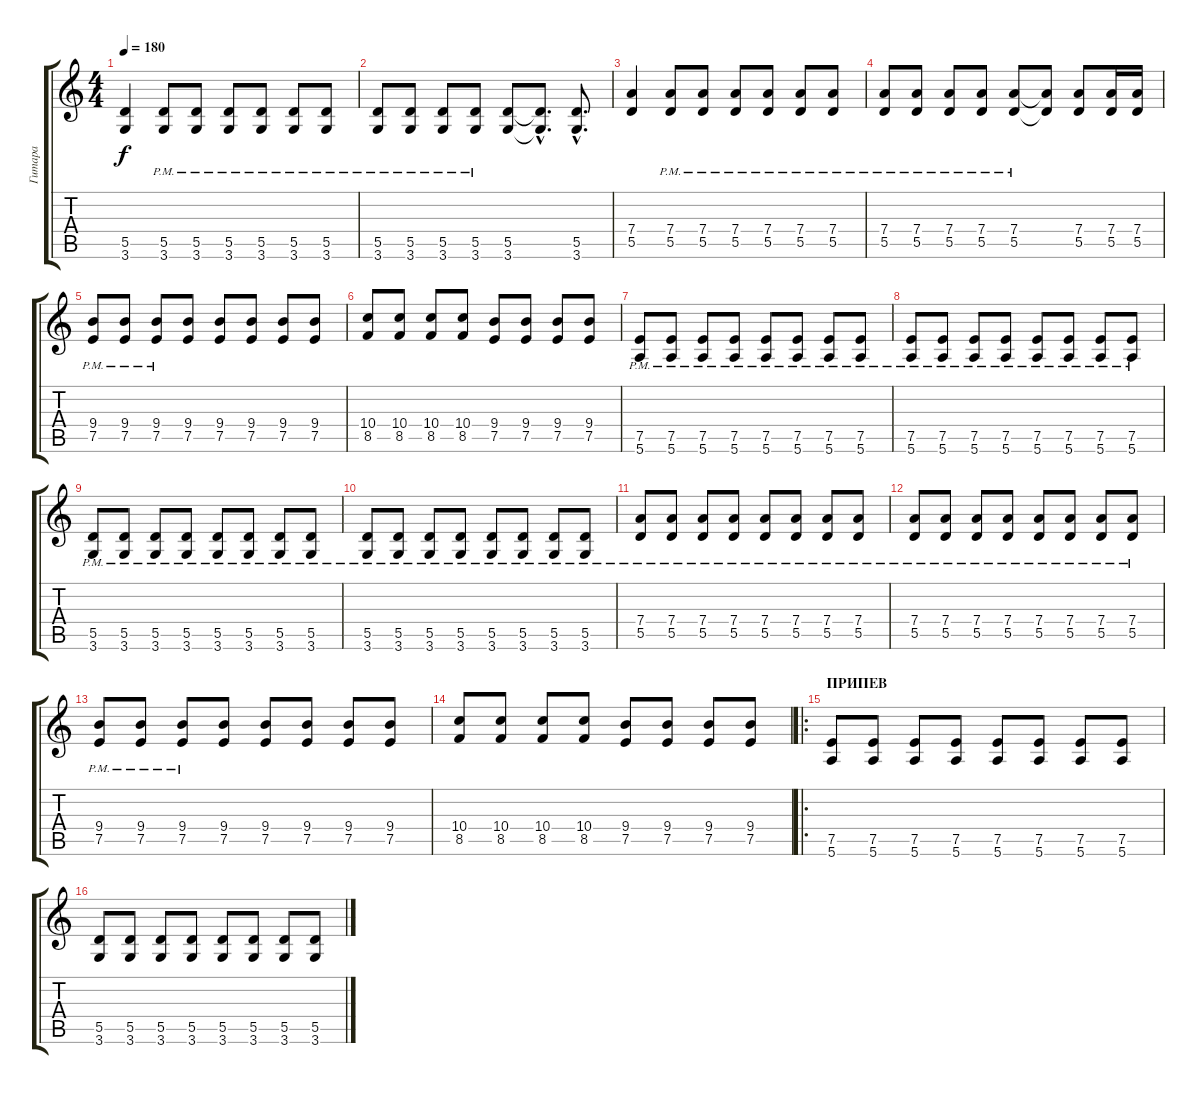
\track ("Гитара" "Гитара") {instrument distortionguitar}
\staff {score tabs}
\tuning (E4 B3 G3 D3 A2 E2) {hide}
\ts (4 4)
\tempo 180
\clef g2
\ks c
(5.5 3.6).4{dy f} (5.5{pm} 3.6{pm}).8 (5.5{pm} 3.6{pm}).8 (5.5{pm} 3.6{pm}).8 (5.5{pm} 3.6{pm}).8 (5.5{pm} 3.6{pm}).8 (5.5{pm} 3.6{pm}).8 |
(5.5{pm} 3.6{pm}).8 (5.5{pm} 3.6{pm}).8 (5.5{pm} 3.6{pm}).8 (5.5{pm} 3.6{pm}).8 (5.5 3.6).8 (5.5{hac t} 3.6{hac t}).8{d} (5.5{hac} 3.6{hac}).8{d} |
(7.4 5.5).4 (7.4{pm} 5.5{pm}).8 (7.4{pm} 5.5{pm}).8 (7.4{pm} 5.5{pm}).8 (7.4{pm} 5.5{pm}).8 (7.4{pm} 5.5{pm}).8 (7.4{pm} 5.5{pm}).8 |
(7.4{pm} 5.5{pm}).8 (7.4{pm} 5.5{pm}).8 (7.4{pm} 5.5{pm}).8 (7.4{pm} 5.5{pm}).8 (7.4{pm} 5.5{pm}).8 (7.4{t} 5.5{t}).8 (7.4 5.5).8 (7.4 5.5).16 (7.4 5.5).16 |
(9.4{pm} 7.5{pm}).8 (9.4{pm} 7.5{pm}).8 (9.4{pm} 7.5{pm}).8 (9.4 7.5).8 (9.4 7.5).8 (9.4 7.5).8 (9.4 7.5).8 (9.4 7.5).8 |
(10.4 8.5).8 (10.4 8.5).8 (10.4 8.5).8 (10.4 8.5).8 (9.4 7.5).8 (9.4 7.5).8 (9.4 7.5).8 (9.4 7.5).8 |
(7.5{pm} 5.6{pm}).8 (7.5{pm} 5.6{pm}).8 (7.5{pm} 5.6{pm}).8 (7.5{pm} 5.6{pm}).8 (7.5{pm} 5.6{pm}).8 (7.5{pm} 5.6{pm}).8 (7.5{pm} 5.6{pm}).8 (7.5{pm} 5.6{pm}).8 |
(7.5{pm} 5.6{pm}).8 (7.5{pm} 5.6{pm}).8 (7.5{pm} 5.6{pm}).8 (7.5{pm} 5.6{pm}).8 (7.5{pm} 5.6{pm}).8 (7.5{pm} 5.6{pm}).8 (7.5{pm} 5.6{pm}).8 (7.5{pm} 5.6{pm}).8 |
(5.5{pm} 3.6{pm}).8 (5.5{pm} 3.6{pm}).8 (5.5{pm} 3.6{pm}).8 (5.5{pm} 3.6{pm}).8 (5.5{pm} 3.6{pm}).8 (5.5{pm} 3.6{pm}).8 (5.5{pm} 3.6{pm}).8 (5.5{pm} 3.6{pm}).8 |
(5.5{pm} 3.6{pm}).8 (5.5{pm} 3.6{pm}).8 (5.5{pm} 3.6{pm}).8 (5.5{pm} 3.6{pm}).8 (5.5{pm} 3.6{pm}).8 (5.5{pm} 3.6{pm}).8 (5.5{pm} 3.6{pm}).8 (5.5{pm} 3.6{pm}).8 |
(7.4{pm} 5.5{pm}).8 (7.4{pm} 5.5{pm}).8 (7.4{pm} 5.5{pm}).8 (7.4{pm} 5.5{pm}).8 (7.4{pm} 5.5{pm}).8 (7.4{pm} 5.5{pm}).8 (7.4{pm} 5.5{pm}).8 (7.4{pm} 5.5{pm}).8 |
(7.4{pm} 5.5{pm}).8 (7.4{pm} 5.5{pm}).8 (7.4{pm} 5.5{pm}).8 (7.4{pm} 5.5{pm}).8 (7.4{pm} 5.5{pm}).8 (7.4{pm} 5.5{pm}).8 (7.4{pm} 5.5{pm}).8 (7.4{pm} 5.5{pm}).8 |
(9.4{pm} 7.5{pm}).8 (9.4{pm} 7.5{pm}).8 (9.4{pm} 7.5{pm}).8 (9.4 7.5).8 (9.4 7.5).8 (9.4 7.5).8 (9.4 7.5).8 (9.4 7.5).8 |
(10.4 8.5).8 (10.4 8.5).8 (10.4 8.5).8 (10.4 8.5).8 (9.4 7.5).8 (9.4 7.5).8 (9.4 7.5).8 (9.4 7.5).8 |
\ro
\section ("" "ПРИПЕВ")
(7.5 5.6).8 (7.5 5.6).8 (7.5 5.6).8 (7.5 5.6).8 (7.5 5.6).8 (7.5 5.6).8 (7.5 5.6).8 (7.5 5.6).8 |
(5.5 3.6).8 (5.5 3.6).8 (5.5 3.6).8 (5.5 3.6).8 (5.5 3.6).8 (5.5 3.6).8 (5.5 3.6).8 (5.5 3.6).8
